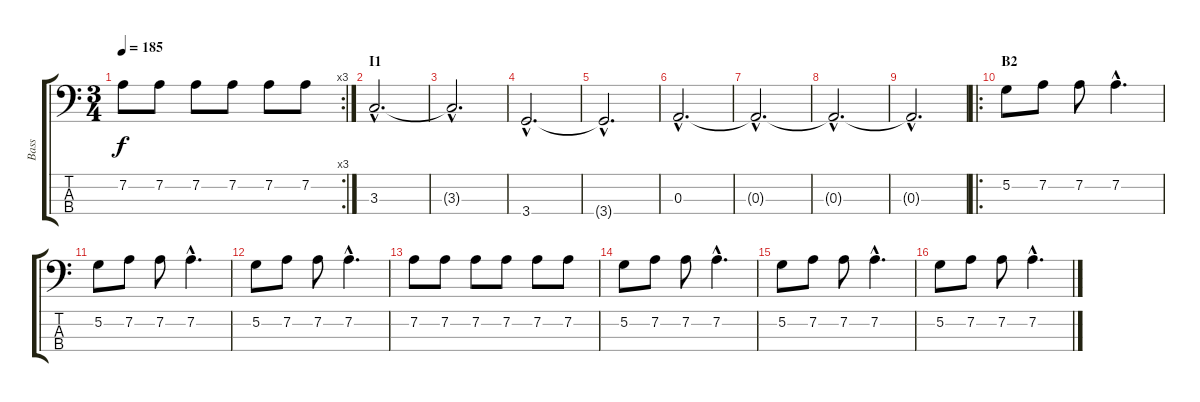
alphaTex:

\track ("Bass" "Bass") {instrument electricbassfinger}
\staff {score tabs}
\tuning (G2 D2 A1 E1) {hide}
\rc 3
\ts (3 4)
\tempo 185
\clef f4
\ks c
7.2.8{dy f} 7.2.8 7.2.8 7.2.8 7.2.8 7.2.8 |
\section ("" "I1")
3.3{hac}.2{d} |
3.3{hac t}.2{d} |
3.4{hac}.2{d} |
3.4{hac t}.2{d} |
0.3{hac}.2{d} |
0.3{hac t}.2{d} |
0.3{hac t}.2{d} |
0.3{hac t}.2{d} |
\ro
\section ("" "B2")
5.2.8{volume 13} 7.2.8 7.2.8 7.2{hac}.4{d} |
5.2.8 7.2.8 7.2.8 7.2{hac}.4{d} |
5.2.8 7.2.8 7.2.8 7.2{hac}.4{d} |
7.2.8 7.2.8 7.2.8 7.2.8 7.2.8 7.2.8 |
5.2.8 7.2.8 7.2.8 7.2{hac}.4{d} |
5.2.8 7.2.8 7.2.8 7.2{hac}.4{d} |
5.2.8 7.2.8 7.2.8 7.2{hac}.4{d}
